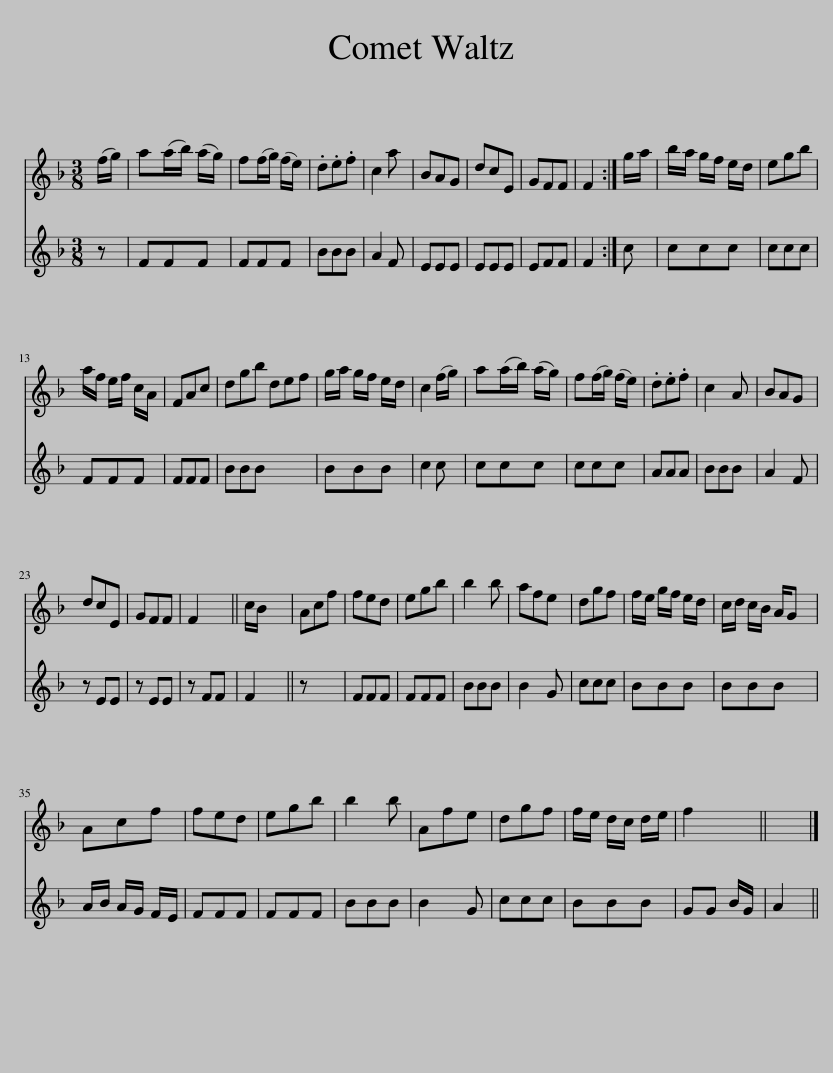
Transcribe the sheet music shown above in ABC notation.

X:1
%%score 1 2
L:1/8
M:3/8
I:linebreak $
K:F
V:1 treble
V:2 treble
V:1
 (f/g/) | a(a/b/) (a/g/) | f(f/g/) (f/e/) | .d.e.f | c2 a | %5
 BAG | dcE | GFF | F2 :| g/a/ | %10
 b/a/ g/f/ e/d/ | egb |$ a/f/ e/f/ c/A/ | FAc | dgb def | %15
 g/a/ g/f/ e/d/ | c2 (f/g/) | a(a/b/) (a/g/) | f(f/g/) (f/e/) | .d.e.f | %20
 c2 A | BAG |$ dcE | GFF | F2 x || %25
 c/B/ x | Acf | fed | egb | b2 b | %30
 afe | dgf | f/e/ g/f/ e/d/ | c/d/ c/B/ A/G |$ Acf | %35
 fed | egb | b2 b | Afe | dgf | %40
 f/e/ d/c/ d/e/ | f2 x || x2 |] %43
V:2
 z | FFF | FFF | BBB | A2 F | %5
 EEE | EEE | EFF | F2 :| c | %10
 ccc | ccc |$ FFF | FFF | BBB x3 | %15
 BBB | c2 c | ccc | ccc | AAA | %20
 BBB | A2 F |$ z EE | z EE | z FF || %25
 F2 | z x2 | FFF | FFF | BBB | %30
 B2 G | ccc | BBB | BBB x/ |$ A/B/ A/G/ F/E/ | %35
 FFF | FFF | BBB | B2 G | ccc | %40
 BBB | GG B/G/ || A2 |] %43
